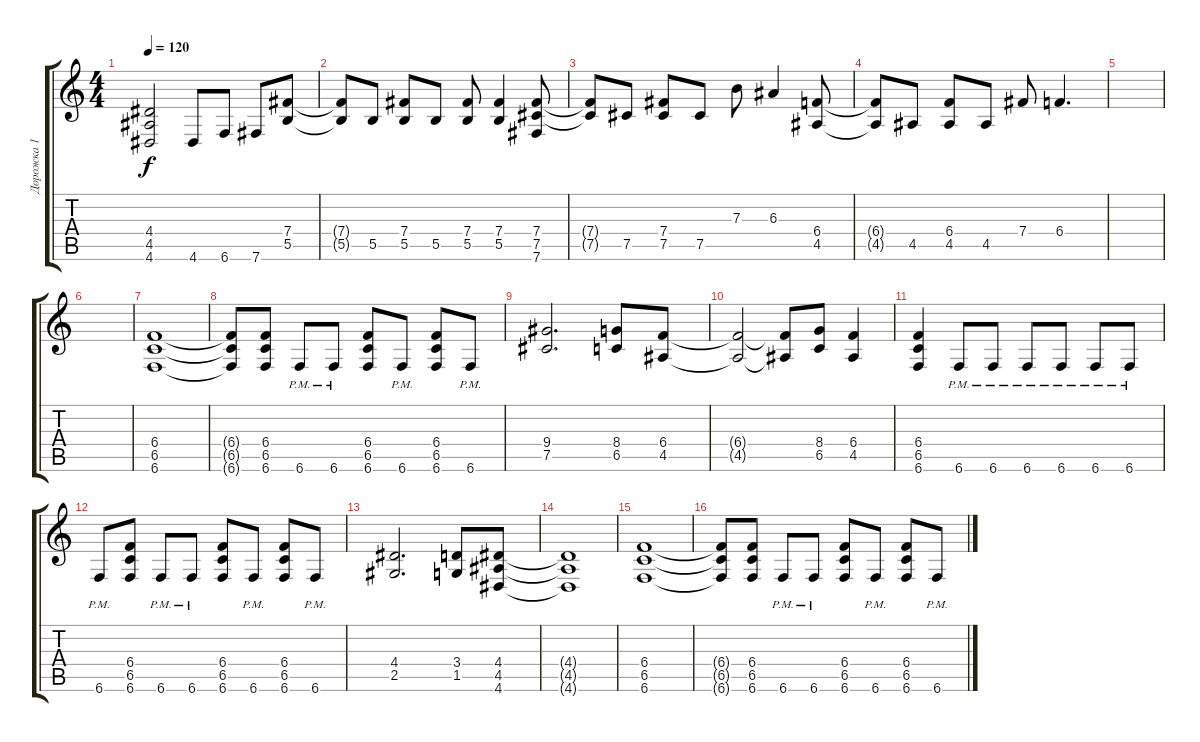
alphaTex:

\track ("Дорожка 1" "Дорожка 1") {instrument distortionguitar}
\staff {score tabs}
\tuning (Db4 Ab3 E3 B2 Gb2 B1) {hide}
\ts (4 4)
\tempo 120
\clef g2
\ks c
(4.4{t} 4.5{t} 4.6{t}).2{dy f} 4.6.8 6.6.8 7.6.8 (7.4 5.5).8 |
(7.4{t} 5.5{t}).8 5.5.8 (7.4 5.5).8 5.5.8 (7.4 5.5).8 (7.4 5.5).4 (7.4 7.5 7.6).8 |
(7.4{t} 7.5{t}).8 7.5.8 (7.4 7.5).8 7.5.8 7.3.8 6.3.4 (6.4 4.5).8 |
(6.4{t} 4.5{t}).8 4.5.8 (6.4 4.5).8 4.5.8 7.4.8 6.4.4{d} |
|
|
(6.4 6.5 6.6).1 |
(6.4{t} 6.5{t} 6.6{t}).8 (6.4 6.5 6.6).8 6.6{pm}.8 6.6{pm}.8 (6.4 6.5 6.6).8 6.6{pm}.8 (6.4 6.5 6.6).8 6.6{pm}.8 |
(9.4 7.5).2{d} (8.4 6.5).8 (6.4 4.5).8 |
(6.4{t} 4.5{t}).2 (6.4{t} 4.5{t}).8 (8.4 6.5).8 (6.4 4.5).4 |
(6.4 6.5 6.6).4 6.6{pm}.8 6.6{pm}.8 6.6{pm}.8 6.6{pm}.8 6.6{pm}.8 6.6{pm}.8 |
6.6{pm}.8 (6.4 6.5 6.6).8 6.6{pm}.8 6.6{pm}.8 (6.4 6.5 6.6).8 6.6{pm}.8 (6.4 6.5 6.6).8 6.6{pm}.8 |
(4.4 2.5).2{d} (3.4 1.5).8 (4.4 4.5 4.6).8 |
(4.4{t} 4.5{t} 4.6{t}).1 |
(6.4 6.5 6.6).1 |
(6.4{t} 6.5{t} 6.6{t}).8 (6.4 6.5 6.6).8 6.6{pm}.8 6.6{pm}.8 (6.4 6.5 6.6).8 6.6{pm}.8 (6.4 6.5 6.6).8 6.6{pm}.8
